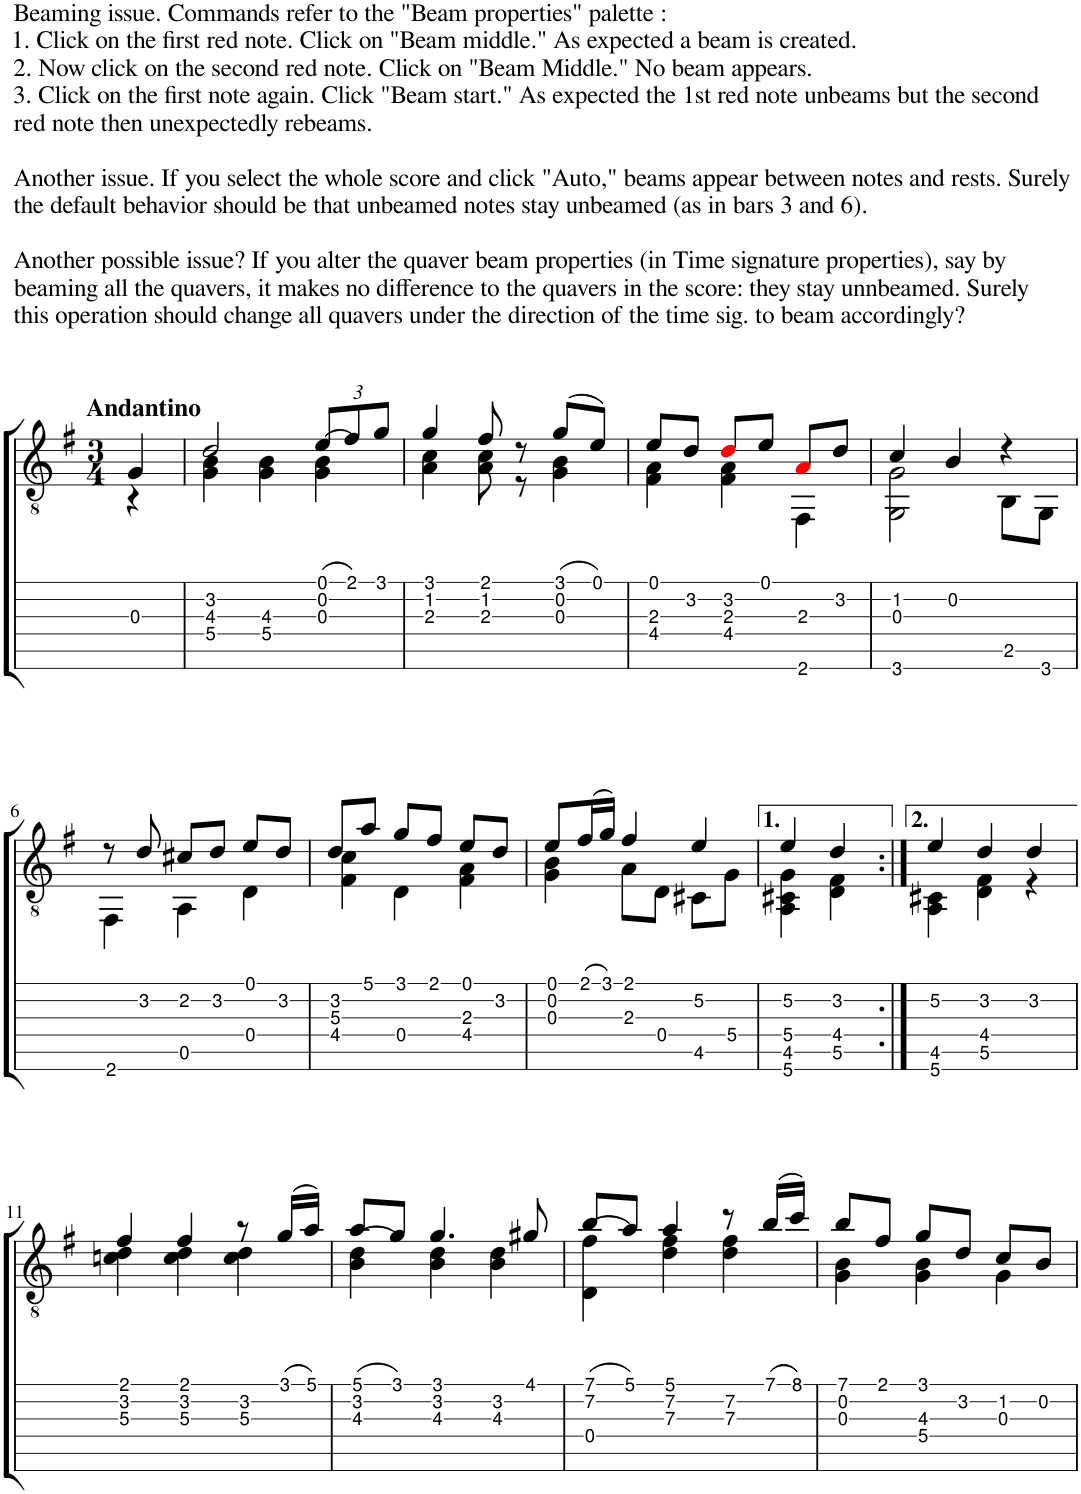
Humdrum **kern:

**kern	**kern
*part1	*part1
*staff2	*staff1
*I"Gtr	*
*stria6	*
*	*clefGv2
*k[f#]	*k[f#]
*M3/4	*M3/4
=1	=1
*^	*^
!	!	!LO:TX:a:t=Beaming issue. Commands refer to the "Beam properties" palette &colon;	!
!	!	!LO:TX:a:t=1. Click on the first red note. Click on "Beam middle." As expected a beam is created.	!
!	!	!LO:TX:a:t=2. Now click on the second red note. Click on "Beam Middle." No beam appears.	!
!	!	!LO:TX:a:t=3. Click on the first note again. Click "Beam start." As expected the 1st red note unbeams but the second	!
!	!	!LO:TX:a:t=red note then unexpectedly rebeams.	!
!	!	!LO:TX:a:t=Another issue. If you select the whole score and click "Auto," beams appear between notes and rests. Surely	!
!	!	!LO:TX:a:t=the default behavior should be that unbeamed notes stay unbeamed (as in bars 3 and 6).	!
!	!	!LO:TX:a:t=Another possible issue? If you alter the quaver beam properties (in Time signature properties), say by	!
!	!	!LO:TX:a:t=beaming all the quavers, it makes no difference to the quavers in the score&colon; they stay unnbeamed. Surely	!
!	!	!LO:TX:a:t=this operation should change all quavers under the direction of the time sig. to beam accordingly?	!
!	!	!LO:TX:a:B:t=Andantino	!
!LO:TX:a:t=Beaming issue. Commands refer to the "Beam properties" palette &colon;	!	!	!
!LO:TX:a:t=1. Click on the first red note. Click on "Beam middle." As expected a beam is created.	!	!	!
!LO:TX:a:t=2. Now click on the second red note. Click on "Beam Middle." No beam appears.	!	!	!
!LO:TX:a:t=3. Click on the first note again. Click "Beam start." As expected the 1st red note unbeams but the second	!	!	!
!LO:TX:a:t=red note then unexpectedly rebeams.	!	!	!
!LO:TX:a:t=Another issue. If you select the whole score and click "Auto," beams appear between notes and rests. Surely	!	!	!
!LO:TX:a:t=the default behavior should be that unbeamed notes stay unbeamed (as in bars 3 and 6).	!	!	!
!LO:TX:a:t=Another possible issue? If you alter the quaver beam properties (in Time signature properties), say by	!	!	!
!LO:TX:a:t=beaming all the quavers, it makes no difference to the quavers in the score&colon; they stay unnbeamed. Surely	!	!	!
!LO:TX:a:t=this operation should change all quavers under the direction of the time sig. to beam accordingly?	!	!	!
4G	4ryy	4G/	4r
=2	=2	=2	=2
2d	4G 4B	2d/	4G\ 4B\
.	4G 4B	.	4G\ 4B\
*Xtuplet	*	*Xbrackettup	*
12eL	4G 4B	(12e/L	4G\ 4B\
12f#	.	12f#/)	.
12gJ	.	12g/J	.
=3	=3	=3	=3
4g	4A 4c	4g/	4A\ 4c\
8f#	8A 8c	8f#/	8A\ 8c\
8ryy	8ryy	8r	8r
8gL	4G 4B	(8g/L	4G\ 4B\
8eJ	.	8e/J)	.
=4	=4	=4	=4
8eL	4F# 4A	8e/L	4F#\ 4A\
8dJ	.	8d/J	.
8dL	4F# 4A	8di/L	4F#\ 4A\
8eJ	.	8e/J	.
8AL	4FF#	8Ai/L	4FF#\
8dJ	.	8d/J	.
=5	=5	=5	=5
4c	2GG 2G	4c/	2GG\ 2G\
4B	.	4B/	.
4ryy	8BBL	4r	8BB\L
.	8GGJ	.	8GG\J
!!LO:LB:g=z	!!
=6	=6	=6	=6
8ryy	4FF#	8r	4FF#\
8d	.	8d/	.
8c#L	4AA	8c#X/L	4AA\
8dJ	.	8d/J	.
8eL	4D	8e/L	4D\
8dJ	.	8d/J	.
=7	=7	=7	=7
8dL	4F# 4c	8d/L	4F#\ 4c\
8aJ	.	8a/J	.
8gL	4D	8g/L	4D\
8f#J	.	8f#/J	.
8eL	4F# 4A	8e/L	4F#\ 4A\
8dJ	.	8d/J	.
=8	=8	=8	=8
8eL	4G 4B	8e/L	4G\ 4B\
16f#L	.	(16f#/L	.
16gJJ	.	16g/JJ)	.
4f#	8AL	4f#/	8A\L
.	8DJ	.	8D\J
4e	8C#L	4e/	8C#X\L
.	8GJ	.	8G\J
=9	=9	=9	=9
4e	4AA 4C# 4G	4e/	4AA\ 4C#X\ 4G\
4d	4D 4F#	4d/	4D\ 4F#\
=10:|!	=10:|!	=10:|!	=10:|!
4e	4AA 4C#	4e/	4AA\ 4C#X\
4d	4D 4F#	4d/	4D\ 4F#\
4d	4ryy	4d/	4r
!!LO:LB:g=z	!!
=11	=11	=11	=11
4f#	4c 4d	4f#/	4cn\ 4d\
4f#	4c 4d	4f#/	4c\ 4d\
8r	4c 4d	8r	4c\ 4d\
16gLL	.	(16g/LL	.
16aJJ	.	16a/JJ)	.
=12	=12	=12	=12
8aL	4B 4d	(8a/L	4B\ 4d\
8gJ	.	8g/J)	.
4.g	4B 4d	4.g/	4B\ 4d\
.	4B 4d	.	4B\ 4d\
8g#	.	8g#X/	.
=13	=13	=13	=13
8bL	4D 4f#	(8b/L	4D\ 4f#\
8aJ	.	8a/J)	.
4a	4d 4f#	4a/	4d\ 4f#\
8ryy	4d 4f#	8r	4d\ 4f#\
16bLL	.	(16b/LL	.
16ccJJ	.	16cc/JJ)	.
=14	=14	=14	=14
8bL	4G 4B	8b/L	4G\ 4B\
8f#J	.	8f#/J	.
8gL	4G 4B	8g/L	4G\ 4B\
8dJ	.	8d/J	.
8cL	4G	8c/L	4G\
8BJ	.	8B/J	.
*v	*v	*	*
*	*v	*v
=	=
*-	*-
